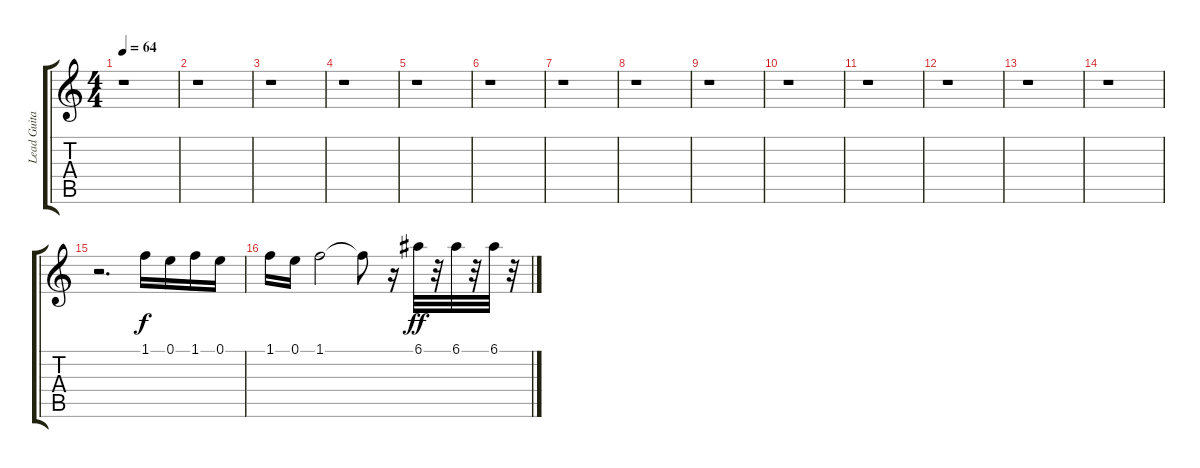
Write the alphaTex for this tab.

\track ("Lead Guitar" "Lead Guita") {instrument distortionguitar}
\staff {score tabs}
\tuning (E4 B3 G3 D3 A2 E2) {hide}
\ts (4 4)
\tempo 64
\clef g2
\ks c
r.1{dy f} |
r.1 |
r.1 |
r.1 |
r.1 |
r.1 |
r.1 |
r.1 |
r.1 |
r.1 |
r.1 |
r.1 |
r.1 |
r.1 |
r.2{d} 1.1.16 0.1.16 1.1.16 0.1.16 |
1.1.16 0.1.16 1.1.2 1.1{t}.8 r.16 6.1.32{dy ff} r.32 6.1.32 r.32 6.1.32 r.32
